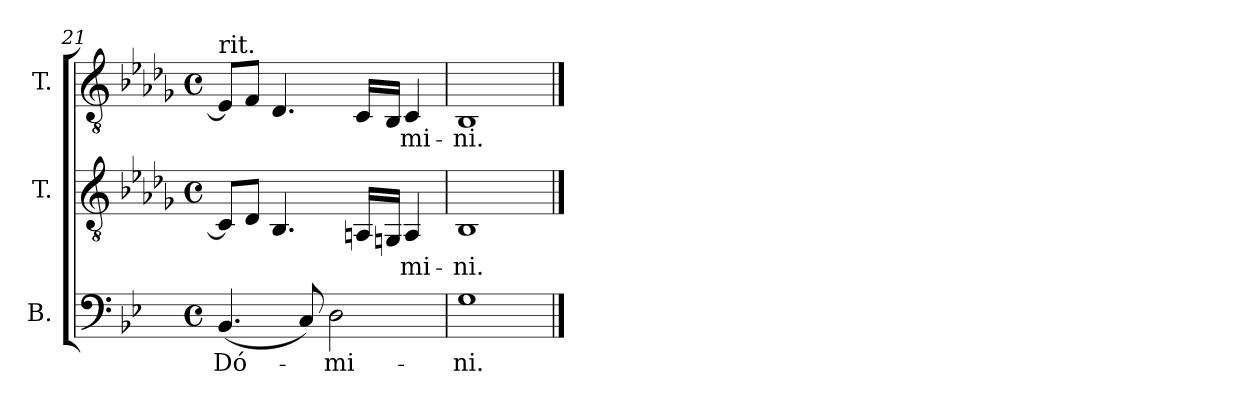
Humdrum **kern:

**kern	**text	**kern	**text	**kern	**text
*part3	*part3	*part2	*part2	*part1	*part1
*staff3	*staff3	*staff2	*staff2	*staff1	*staff1
*I"B.	*	*I"T.	*	*I"T.	*
*clefF4	*	*clefGv2	*	*clefGv2	*
*	*	*ITrd2c3	*	*ITrd2c3	*
*k[b-e-]	*	*k[b-e-]	*	*k[b-e-]	*
*g:	*	*g:	*	*g:	*
*M4/4	*	*M4/4	*	*M4/4	*
*met(c)	*	*met(c)	*	*met(c)	*
=21	=21	=21	=21	=21	=21
!	!	!	!	!LO:TX:t=rit.	!
!	!LO:LY:b:color=#000000	!	!	!	!
(4.BB-i/	Dó-	8AAi/L]	.	8Ci/L]	.
.	.	8BB-i/J	.	8Di/J	.
.	.	4.GGi/	.	4.BB-i/	.
8Ci/)	.	.	.	.	.
!	!LO:LY:b:color=#000000	!	!	!	!
2Di\	-mi-	.	.	.	.
.	.	16FF#Xi/LL	.	16AAi/LL	.
.	.	16EEni/JJ	.	16GGi/JJ	.
!	!	!	!LO:LY:b:color=#000000	!	!
!	!	!	!	!	!LO:LY:b:color=#000000
.	.	4FF#i/	-mi-	4AAi/	-mi-
=22	=22	=22	=22	=22	=22
!	!LO:LY:b:color=#000000	!	!	!	!
!	!	!	!LO:LY:b:color=#000000	!	!
!	!	!	!	!	!LO:LY:b:color=#000000
1Gi	-ni.	1GGi	-ni.	1GGi	-ni.
==	==	==	==	==	==
*-	*-	*-	*-	*-	*-
